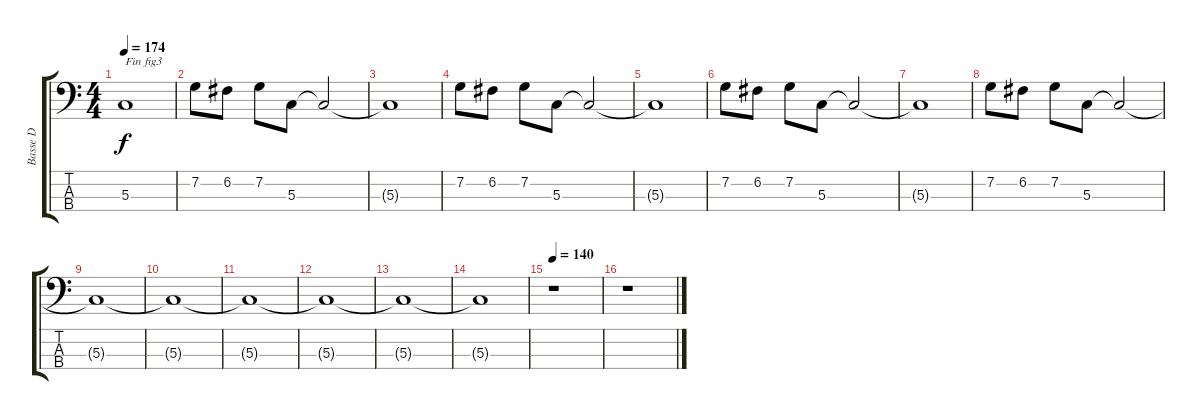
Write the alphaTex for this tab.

\track ("Basse D" "Basse D") {instrument electricbassfinger}
\staff {score tabs}
\tuning (F2 C2 G1 D1) {hide}
\ts (4 4)
\tempo 174
\clef f4
\ks c
5.3{t}.1{txt "Fin fig3" dy f} |
7.2.8 6.2.8 7.2.8 5.3.8 5.3{t}.2 |
5.3{t}.1 |
7.2.8 6.2.8 7.2.8 5.3.8 5.3{t}.2 |
5.3{t}.1 |
7.2.8 6.2.8 7.2.8 5.3.8 5.3{t}.2 |
5.3{t}.1 |
7.2.8 6.2.8 7.2.8 5.3.8 5.3{t}.2 |
5.3{t}.1 |
5.3{t}.1 |
5.3{t}.1 |
5.3{t}.1 |
5.3{t}.1 |
5.3{t}.1 |
\tempo 140
r.1 |
r.1
